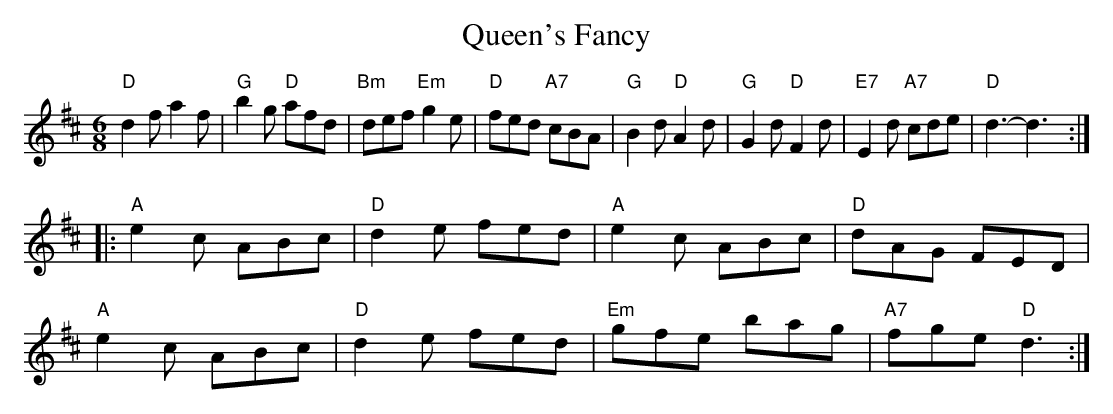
X:1
T:Queen's Fancy
M:6/8
K:D
"D"d2f a2f|"G"b2g "D"afd|"Bm"def "Em"g2e|"D"fed "A7"cBA|"G"B2d "D"A2d|\
"G"G2d "D"F2d|"E7"E2d "A7"cde|"D"d3 -d3:|
|:"A"e2c ABc|"D"d2e fed|"A"e2c ABc|"D"dAG FED|
"A"e2c ABc|"D"d2e fed|"Em"gfe bag|"A7"fge "D"d3:|
